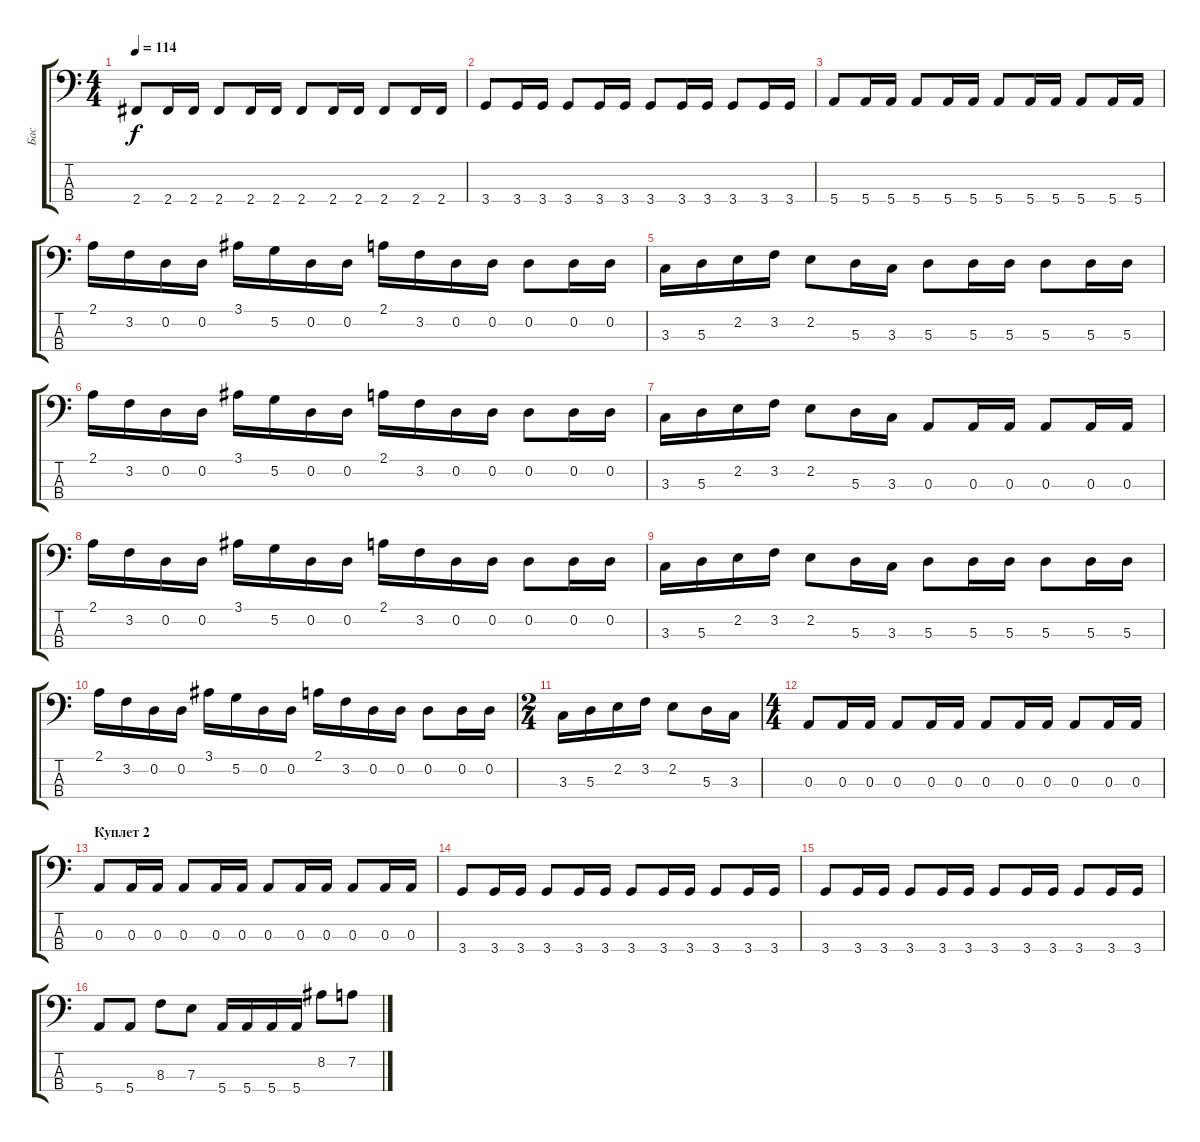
\track ("Бас" "Бас") {instrument electricbassfinger}
\staff {score tabs}
\tuning (G2 D2 A1 E1) {hide}
\ts (4 4)
\tempo 114
\clef f4
\ks c
2.4.8{dy f} 2.4.16 2.4.16 2.4.8 2.4.16 2.4.16 2.4.8 2.4.16 2.4.16 2.4.8 2.4.16 2.4.16 |
3.4.8 3.4.16 3.4.16 3.4.8 3.4.16 3.4.16 3.4.8 3.4.16 3.4.16 3.4.8 3.4.16 3.4.16 |
5.4.8 5.4.16 5.4.16 5.4.8 5.4.16 5.4.16 5.4.8 5.4.16 5.4.16 5.4.8 5.4.16 5.4.16 |
2.1.16 3.2.16 0.2.16 0.2.16 3.1.16 5.2.16 0.2.16 0.2.16 2.1.16 3.2.16 0.2.16 0.2.16 0.2.8 0.2.16 0.2.16 |
3.3.16 5.3.16 2.2.16 3.2.16 2.2.8 5.3.16 3.3.16 5.3.8 5.3.16 5.3.16 5.3.8 5.3.16 5.3.16 |
2.1.16 3.2.16 0.2.16 0.2.16 3.1.16 5.2.16 0.2.16 0.2.16 2.1.16 3.2.16 0.2.16 0.2.16 0.2.8 0.2.16 0.2.16 |
3.3.16 5.3.16 2.2.16 3.2.16 2.2.8 5.3.16 3.3.16 0.3.8 0.3.16 0.3.16 0.3.8 0.3.16 0.3.16 |
2.1.16 3.2.16 0.2.16 0.2.16 3.1.16 5.2.16 0.2.16 0.2.16 2.1.16 3.2.16 0.2.16 0.2.16 0.2.8 0.2.16 0.2.16 |
3.3.16 5.3.16 2.2.16 3.2.16 2.2.8 5.3.16 3.3.16 5.3.8 5.3.16 5.3.16 5.3.8 5.3.16 5.3.16 |
2.1.16 3.2.16 0.2.16 0.2.16 3.1.16 5.2.16 0.2.16 0.2.16 2.1.16 3.2.16 0.2.16 0.2.16 0.2.8 0.2.16 0.2.16 |
\ts (2 4)
3.3.16 5.3.16 2.2.16 3.2.16 2.2.8 5.3.16 3.3.16 |
\ts (4 4)
0.3.8 0.3.16 0.3.16 0.3.8 0.3.16 0.3.16 0.3.8 0.3.16 0.3.16 0.3.8 0.3.16 0.3.16 |
\section ("" "Куплет 2")
0.3.8 0.3.16 0.3.16 0.3.8 0.3.16 0.3.16 0.3.8 0.3.16 0.3.16 0.3.8 0.3.16 0.3.16 |
3.4.8 3.4.16 3.4.16 3.4.8 3.4.16 3.4.16 3.4.8 3.4.16 3.4.16 3.4.8 3.4.16 3.4.16 |
3.4.8 3.4.16 3.4.16 3.4.8 3.4.16 3.4.16 3.4.8 3.4.16 3.4.16 3.4.8 3.4.16 3.4.16 |
5.4.8 5.4.8 8.3.8 7.3.8 5.4.16 5.4.16 5.4.16 5.4.16 8.2.8 7.2.8
